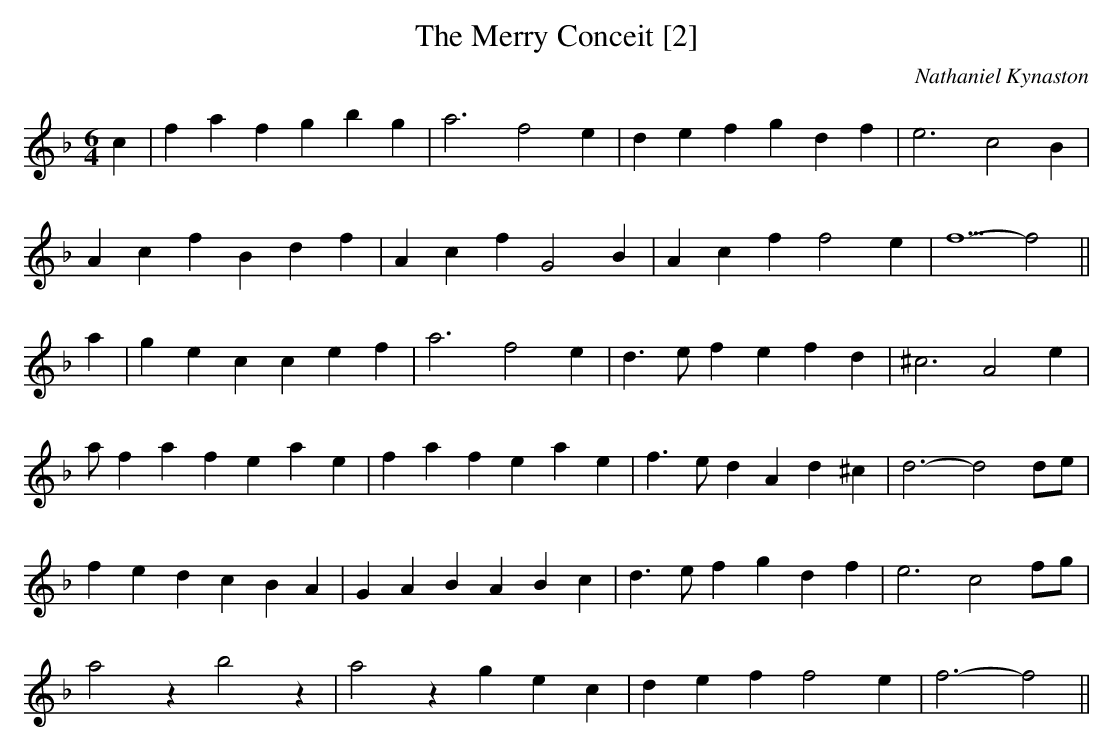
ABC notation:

X:1
T:Merry Conceit [2], The
C:Nathaniel Kynaston
M:6/4
L:1/8
K:F
c2|f2a2f2 g2b2g2|a6 f4e2|d2e2f2 g2d2f2|e6 c4B2|
A2c2f2 B2d2f2|A2c2f2 G4B2|A2c2f2 f4e2|f5-f4||
a2|g2e2c2 c2e2f2|a6 f4e2|d3ef2 e2f2d2|^c6 A4e2|
af2a2f2 e2a2e2|f2a2f2 e2a2e2|f3e d2 A2d2^c2|d6-d4 de|
f2e2d2 c2B2A2|G2A2B2 A2B2c2|d3e f2 g2d2f2|e6 c4fg|
a4z2 b4z2|a4z2 g2e2c2|d2e2f2 f4e2|f6-f4||
